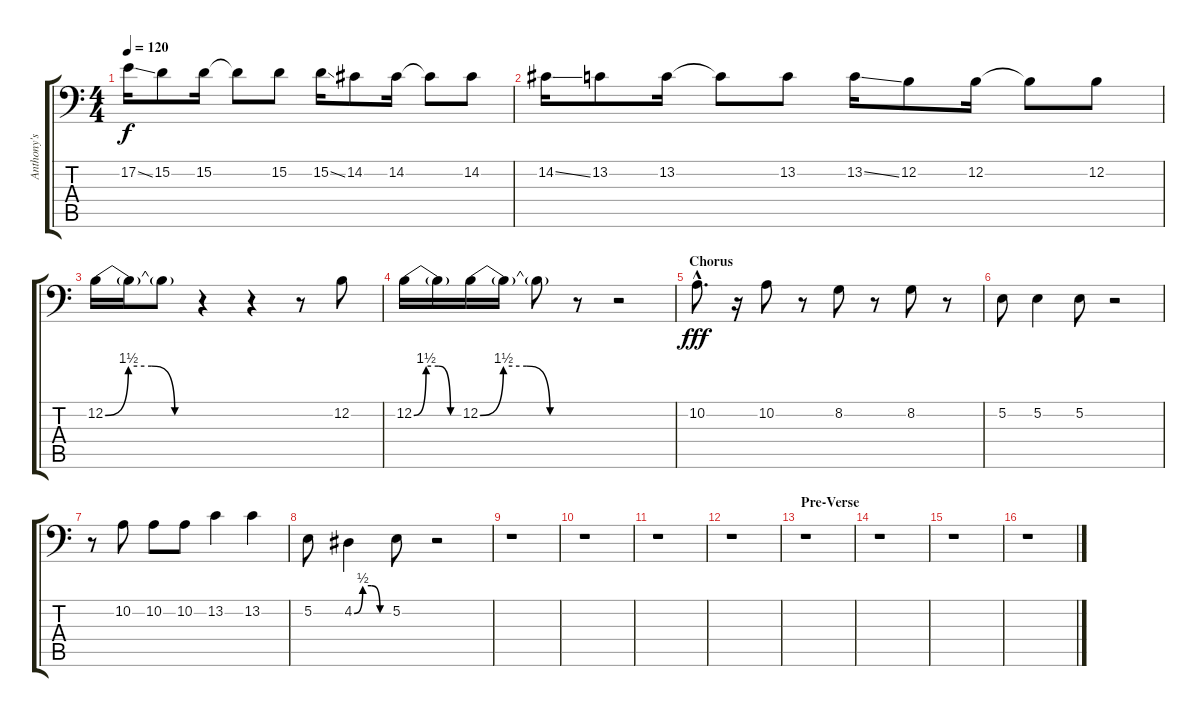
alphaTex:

\track ("Anthony's Vocals" "Anthony's ") {instrument lead6voice}
\staff {score tabs}
\tuning (E3 B2 G2 D2 A1 E1) {hide}
\ts (4 4)
\tempo 120
\clef f4
\ks c
17.2{ss}.16{dy f} 15.2.8 15.2.16 15.2{t}.8 15.2.8 15.2{ss}.16 14.2.8 14.2.16 14.2{t}.8 14.2.8 |
14.2{ss}.16 13.2.8 13.2.16 13.2{t}.8 13.2.8 13.2{ss}.16 12.2.8 12.2.16 12.2{t}.8 12.2.8 |
12.2{be (custom 0 0 15 6 30 6 45 0 60 0)}.16 12.2{t}.16 12.2{t}.8 r.4 r.4 r.8 12.2.8 |
12.2{be (custom 0 0 15 6 30 6 45 0 60 0)}.16 12.2{t}.16 12.2{be (custom 0 0 15 6 30 6 45 0 60 0)}.16 12.2{t}.16 12.2{t}.8 r.8 r.2 |
\section ("" "Chorus")
10.2{hac}.8{d dy fff} r.16 10.2.8 r.8 8.2.8 r.8 8.2.8 r.8 |
5.2.8 5.2.4 5.2.8 r.2 |
r.8 10.2.8 10.2.8 10.2.8 13.2.4 13.2.4 |
5.2.8 4.2{be (custom 0 0 15 2 30 2 45 0 60 0)}.4 5.2.8 r.2 |
r.1 |
r.1 |
r.1 |
r.1 |
\section ("" "Pre-Verse")
r.1 |
r.1 |
r.1 |
r.1
